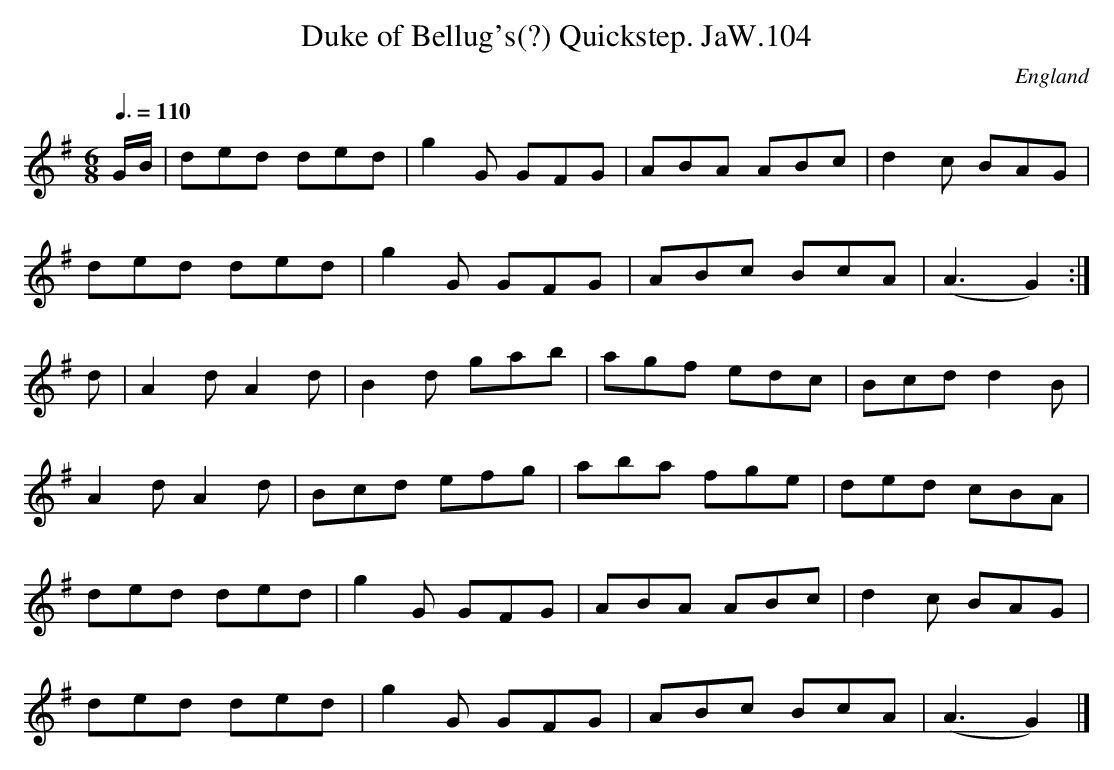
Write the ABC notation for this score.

X:1
T:Duke of Bellug's(?) Quickstep. JaW.104
L:1/8
M:6/8
O:England
Q:3/8=110
K:G
G/B/|ded ded|g2G GFG|ABA ABc|d2c BAG|!
ded ded|g2G GFG|ABc BcA|(A3G2):|!
d|A2d A2d|B2d gab|agf edc|Bcd d2B|!
A2d A2d|Bcd efg|aba fge|ded cBA|!
ded ded|g2G GFG|ABA ABc|d2c BAG|!
ded ded|g2G GFG|ABc BcA|(A3G2)|]
